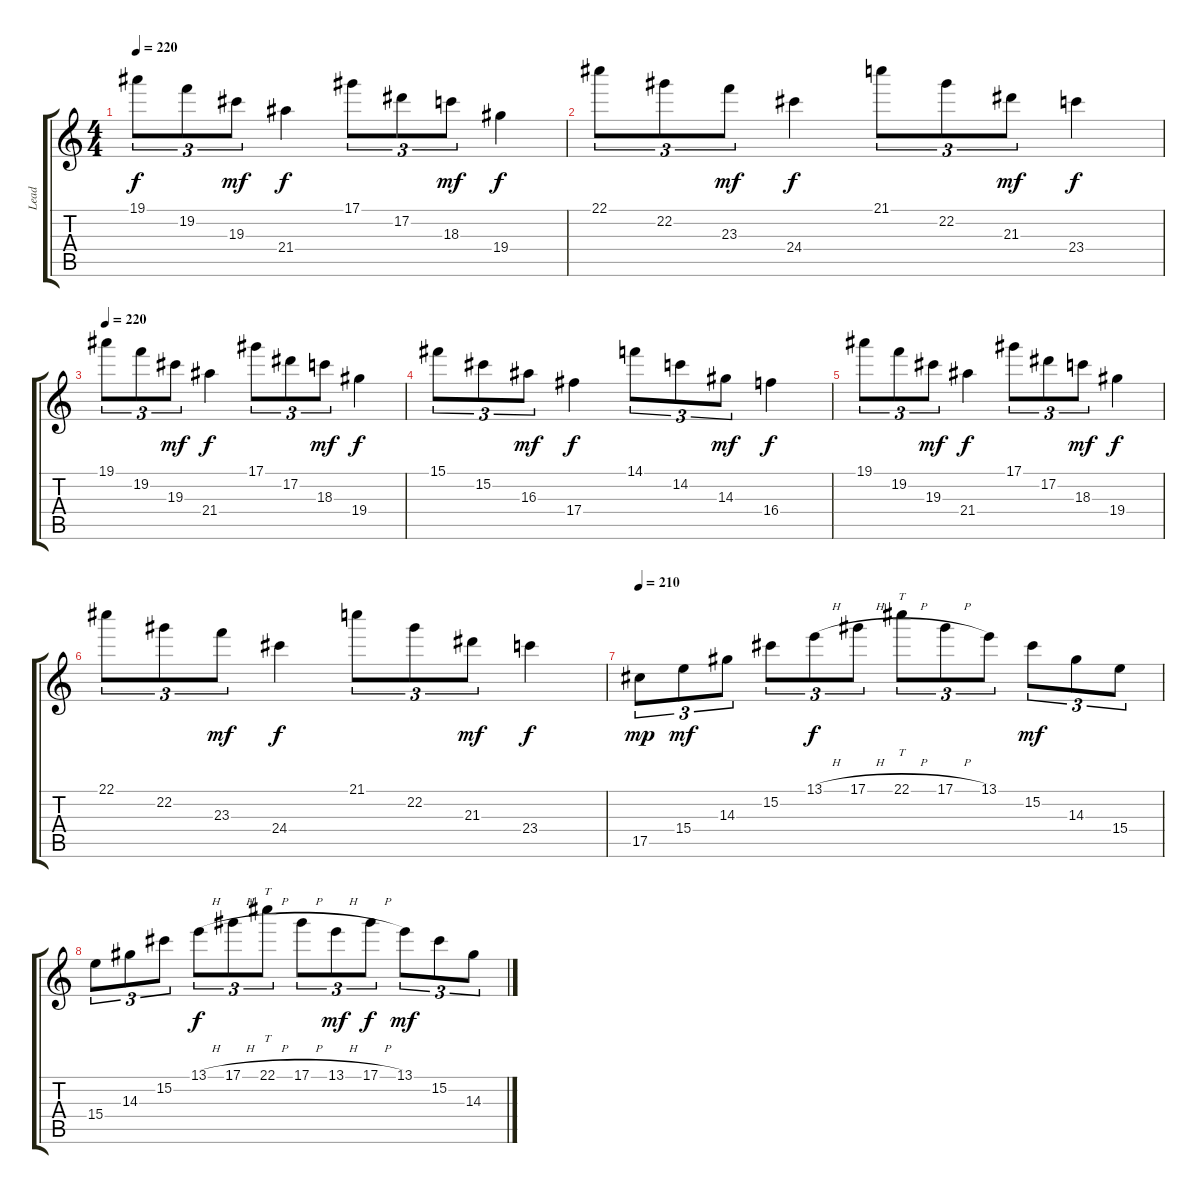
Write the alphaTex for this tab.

\track ("Lead" "Lead") {instrument distortionguitar}
\staff {score tabs}
\tuning (Eb4 Bb3 Gb3 Db3 Ab2 Eb2) {hide}
\ts (4 4)
\tempo 220
\clef g2
\ks c
19.1.8{tu (3 2) dy f} 19.2.8{tu (3 2)} 19.3.8{tu (3 2) dy mf} 21.4.4{dy f} 17.1.8{tu (3 2)} 17.2.8{tu (3 2)} 18.3.8{tu (3 2) dy mf} 19.4.4{dy f} |
22.1.8{tu (3 2)} 22.2.8{tu (3 2)} 23.3.8{tu (3 2) dy mf} 24.4.4{dy f} 21.1.8{tu (3 2)} 22.2.8{tu (3 2)} 21.3.8{tu (3 2) dy mf} 23.4.4{dy f} |
\tempo 220
19.1.8{tu (3 2)} 19.2.8{tu (3 2)} 19.3.8{tu (3 2) dy mf} 21.4.4{dy f} 17.1.8{tu (3 2)} 17.2.8{tu (3 2)} 18.3.8{tu (3 2) dy mf} 19.4.4{dy f} |
15.1.8{tu (3 2)} 15.2.8{tu (3 2)} 16.3.8{tu (3 2) dy mf} 17.4.4{dy f} 14.1.8{tu (3 2)} 14.2.8{tu (3 2)} 14.3.8{tu (3 2) dy mf} 16.4.4{dy f} |
19.1.8{tu (3 2)} 19.2.8{tu (3 2)} 19.3.8{tu (3 2) dy mf} 21.4.4{dy f} 17.1.8{tu (3 2)} 17.2.8{tu (3 2)} 18.3.8{tu (3 2) dy mf} 19.4.4{dy f} |
22.1.8{tu (3 2)} 22.2.8{tu (3 2)} 23.3.8{tu (3 2) dy mf} 24.4.4{dy f} 21.1.8{tu (3 2)} 22.2.8{tu (3 2)} 21.3.8{tu (3 2) dy mf} 23.4.4{dy f} |
\tempo 210
17.5.8{tu (3 2) dy mp} 15.4.8{tu (3 2) dy mf} 14.3.8{tu (3 2)} 15.2.8{tu (3 2)} 13.1{h}.8{tu (3 2) dy f} 17.1{h}.8{tu (3 2)} 22.1{h}.8{tt tu (3 2)} 17.1{h}.8{tu (3 2)} 13.1.8{tu (3 2)} 15.2.8{tu (3 2) dy mf} 14.3.8{tu (3 2)} 15.4.8{tu (3 2)} |
15.4.8{tu (3 2)} 14.3.8{tu (3 2)} 15.2.8{tu (3 2)} 13.1{h}.8{tu (3 2) dy f} 17.1{h}.8{tu (3 2)} 22.1{h}.8{tt tu (3 2)} 17.1{h}.8{tu (3 2)} 13.1{h}.8{tu (3 2) dy mf} 17.1{h}.8{tu (3 2) dy f} 13.1.8{tu (3 2) dy mf} 15.2.8{tu (3 2)} 14.3.8{tu (3 2)}
